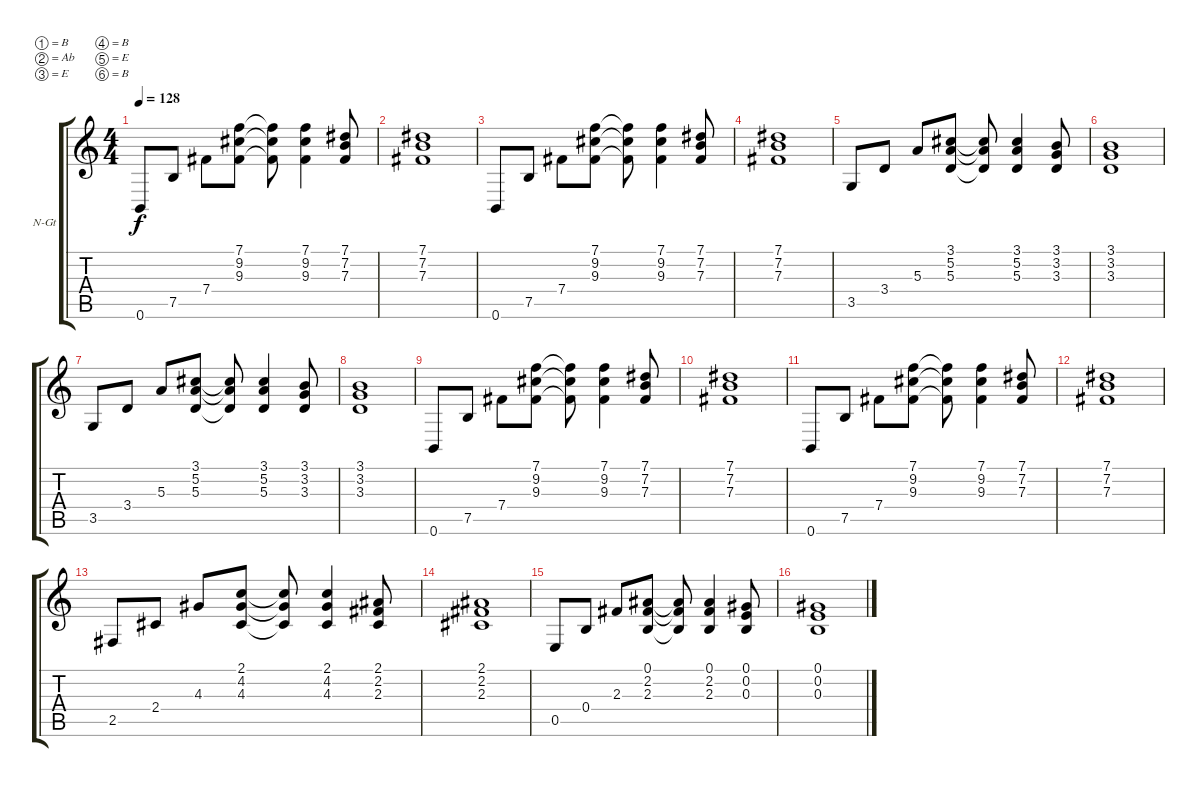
\defaultSystemsLayout 4
\bracketExtendMode groupsimilarinstruments
\firstSystemTrackNameOrientation horizontal
\otherSystemsTrackNameOrientation horizontal
\track ("Acoustic Rhythm Guitar" "N-Gt") {instrument acousticguitarnylon}
\staff {score tabs}
\tuning (B2 Ab3 E3 B2 E2 B1)
\ts (4 4)
\tempo 128
\clef g2
\ks c
0.6.8{dy f} 7.5.8 7.4.8 (7.1 9.2 9.3).8 (7.1{t} 9.2{t} 9.3{t}).8 (7.1 9.2 9.3).4 (7.1 7.2 7.3).8 |
(7.1 7.2 7.3).1 |
0.6.8 7.5.8 7.4.8 (7.1 9.2 9.3).8 (7.1{t} 9.2{t} 9.3{t}).8 (7.1 9.2 9.3).4 (7.1 7.2 7.3).8 |
(7.1 7.2 7.3).1 |
3.5.8 3.4.8 5.3.8 (3.1 5.2 5.3).8 (3.1{t} 5.2{t} 5.3{t}).8 (3.1 5.2 5.3).4 (3.1 3.2 3.3).8 |
(3.1 3.2 3.3).1 |
3.5.8 3.4.8 5.3.8 (3.1 5.2 5.3).8 (3.1{t} 5.2{t} 5.3{t}).8 (3.1 5.2 5.3).4 (3.1 3.2 3.3).8 |
(3.1 3.2 3.3).1 |
0.6.8 7.5.8 7.4.8 (7.1 9.2 9.3).8 (7.1{t} 9.2{t} 9.3{t}).8 (7.1 9.2 9.3).4 (7.1 7.2 7.3).8 |
(7.1 7.2 7.3).1 |
0.6.8 7.5.8 7.4.8 (7.1 9.2 9.3).8 (7.1{t} 9.2{t} 9.3{t}).8 (7.1 9.2 9.3).4 (7.1 7.2 7.3).8 |
(7.1 7.2 7.3).1 |
2.5.8 2.4.8 4.3.8 (2.1 4.2 4.3).8 (2.1{t} 4.2{t} 4.3{t}).8 (2.1 4.2 4.3).4 (2.1 2.2 2.3).8 |
(2.1 2.2 2.3).1 |
0.5.8 0.4.8 2.3.8 (0.1 2.2 2.3).8 (0.1{t} 2.2{t} 2.3{t}).8 (0.1 2.2 2.3).4 (0.1 0.2 0.3).8 |
(0.1 0.2 0.3).1
